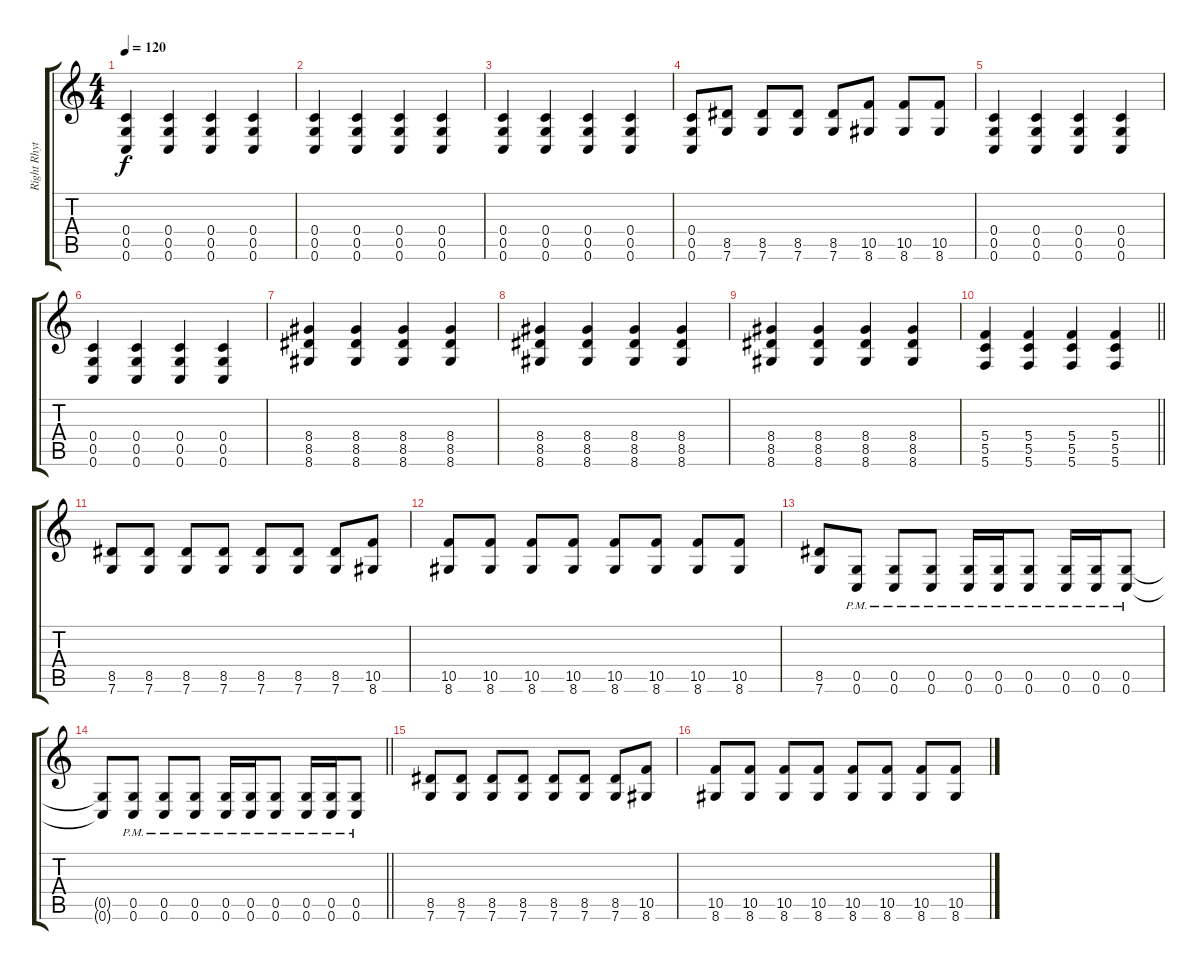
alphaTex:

\track ("Right Rhythm" "Right Rhyt") {instrument distortionguitar}
\staff {score tabs}
\tuning (D4 A3 F3 C3 G2 C2) {hide}
\ts (4 4)
\section ("" "")
\tempo 120
\clef g2
\ks c
(0.4 0.5 0.6).4{dy f} (0.4 0.5 0.6).4 (0.4 0.5 0.6).4 (0.4 0.5 0.6).4 |
(0.4 0.5 0.6).4 (0.4 0.5 0.6).4 (0.4 0.5 0.6).4 (0.4 0.5 0.6).4 |
(0.4 0.5 0.6).4 (0.4 0.5 0.6).4 (0.4 0.5 0.6).4 (0.4 0.5 0.6).4 |
(0.4 0.5 0.6).8 (8.5 7.6).8 (8.5 7.6).8 (8.5 7.6).8 (8.5 7.6).8 (10.5 8.6).8 (10.5 8.6).8 (10.5 8.6).8 |
(0.4 0.5 0.6).4 (0.4 0.5 0.6).4 (0.4 0.5 0.6).4 (0.4 0.5 0.6).4 |
(0.4 0.5 0.6).4 (0.4 0.5 0.6).4 (0.4 0.5 0.6).4 (0.4 0.5 0.6).4 |
(8.4 8.5 8.6).4 (8.4 8.5 8.6).4 (8.4 8.5 8.6).4 (8.4 8.5 8.6).4 |
(8.4 8.5 8.6).4 (8.4 8.5 8.6).4 (8.4 8.5 8.6).4 (8.4 8.5 8.6).4 |
(8.4 8.5 8.6).4 (8.4 8.5 8.6).4 (8.4 8.5 8.6).4 (8.4 8.5 8.6).4 |
\barLineRight lightlight
(5.4 5.5 5.6).4 (5.4 5.5 5.6).4 (5.4 5.5 5.6).4 (5.4 5.5 5.6).4 |
\section ("" "")
(8.5 7.6).8 (8.5 7.6).8 (8.5 7.6).8 (8.5 7.6).8 (8.5 7.6).8 (8.5 7.6).8 (8.5 7.6).8 (10.5 8.6).8 |
(10.5 8.6).8 (10.5 8.6).8 (10.5 8.6).8 (10.5 8.6).8 (10.5 8.6).8 (10.5 8.6).8 (10.5 8.6).8 (10.5 8.6).8 |
(8.5 7.6).8 (0.5{pm} 0.6{pm}).8 (0.5{pm} 0.6{pm}).8 (0.5{pm} 0.6{pm}).8 (0.5{pm} 0.6{pm}).16 (0.5{pm} 0.6{pm}).16 (0.5{pm} 0.6{pm}).8 (0.5{pm} 0.6{pm}).16 (0.5{pm} 0.6{pm}).16 (0.5{pm} 0.6{pm}).8 |
\barLineRight lightlight
(0.5{t} 0.6{t}).8 (0.5{pm} 0.6{pm}).8 (0.5{pm} 0.6{pm}).8 (0.5{pm} 0.6{pm}).8 (0.5{pm} 0.6{pm}).16 (0.5{pm} 0.6{pm}).16 (0.5{pm} 0.6{pm}).8 (0.5{pm} 0.6{pm}).16 (0.5{pm} 0.6{pm}).16 (0.5{pm} 0.6{pm}).8 |
\section ("" "")
(8.5 7.6).8 (8.5 7.6).8 (8.5 7.6).8 (8.5 7.6).8 (8.5 7.6).8 (8.5 7.6).8 (8.5 7.6).8 (10.5 8.6).8 |
(10.5 8.6).8 (10.5 8.6).8 (10.5 8.6).8 (10.5 8.6).8 (10.5 8.6).8 (10.5 8.6).8 (10.5 8.6).8 (10.5 8.6).8
